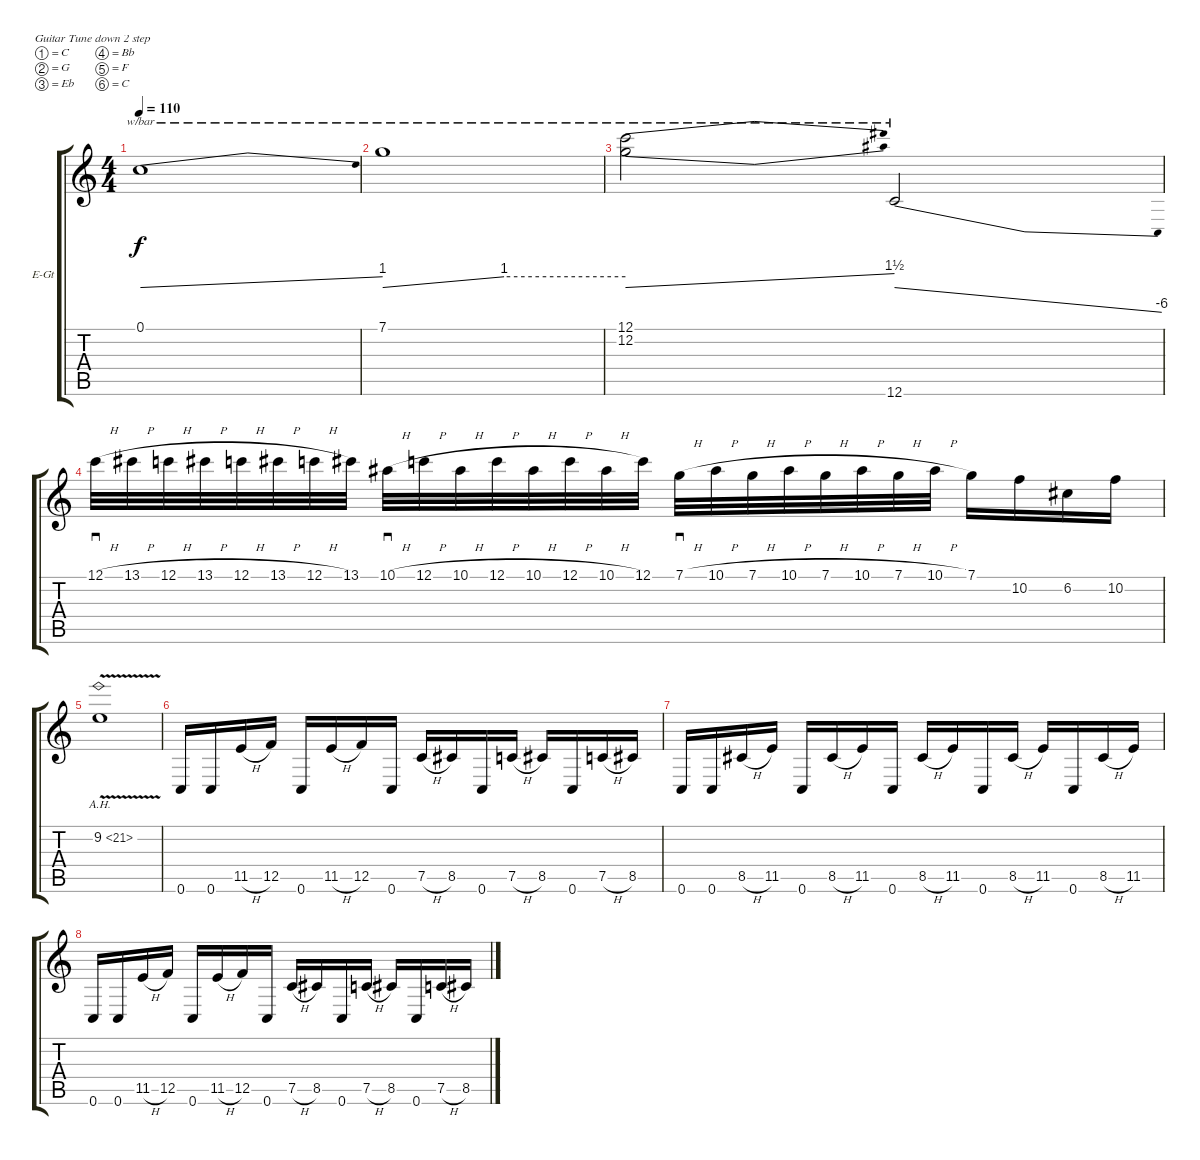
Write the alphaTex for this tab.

\defaultSystemsLayout 4
\bracketExtendMode groupsimilarinstruments
\firstSystemTrackNameOrientation horizontal
\otherSystemsTrackNameOrientation horizontal
\track ("Electric Guitar" "E-Gt") {instrument overdrivenguitar}
\staff {score tabs}
\tuning (C4 G3 Eb3 Bb2 F2 C2)
\ts (4 4)
\tempo 110
\clef g2
\ks c
0.1.1{tbe (dive default 0 0 60 4) dy f} |
7.1.1{tbe (custom default 0 0 30 4 60 4)} |
(12.1 12.2).2{tbe (dive default 0 0 60 6)} 12.6.2{tbe (dive default 0 0 60 -24)} |
12.1{h}.32{sd} 13.1{h}.32 12.1{h}.32 13.1{h}.32 12.1{h}.32 13.1{h}.32 12.1{h}.32 13.1.32 10.1{h}.32{sd} 12.1{h}.32 10.1{h}.32 12.1{h}.32 10.1{h}.32 12.1{h}.32 10.1{h}.32 12.1.32 7.1{h}.32{sd} 10.1{h}.32 7.1{h}.32 10.1{h}.32 7.1{h}.32 10.1{h}.32 7.1{h}.32 10.1{h}.32 7.1.16 10.2.16 6.2.16 10.2.16 |
9.2{ah 12 v}.1 |
0.6.16 0.6.16 11.5{h}.16 12.5.16 0.6.16 11.5{h}.16 12.5.16 0.6.16 7.5{h}.16 8.5.16 0.6.16 7.5{h}.16 8.5.16 0.6.16 7.5{h}.16 8.5.16 |
0.6.16 0.6.16 8.5{h}.16 11.5.16 0.6.16 8.5{h}.16 11.5.16 0.6.16 8.5{h}.16 11.5.16 0.6.16 8.5{h}.16 11.5.16 0.6.16 8.5{h}.16 11.5.16 |
0.6.16 0.6.16 11.5{h}.16 12.5.16 0.6.16 11.5{h}.16 12.5.16 0.6.16 7.5{h}.16 8.5.16 0.6.16 7.5{h}.16 8.5.16 0.6.16 7.5{h}.16 8.5.16
